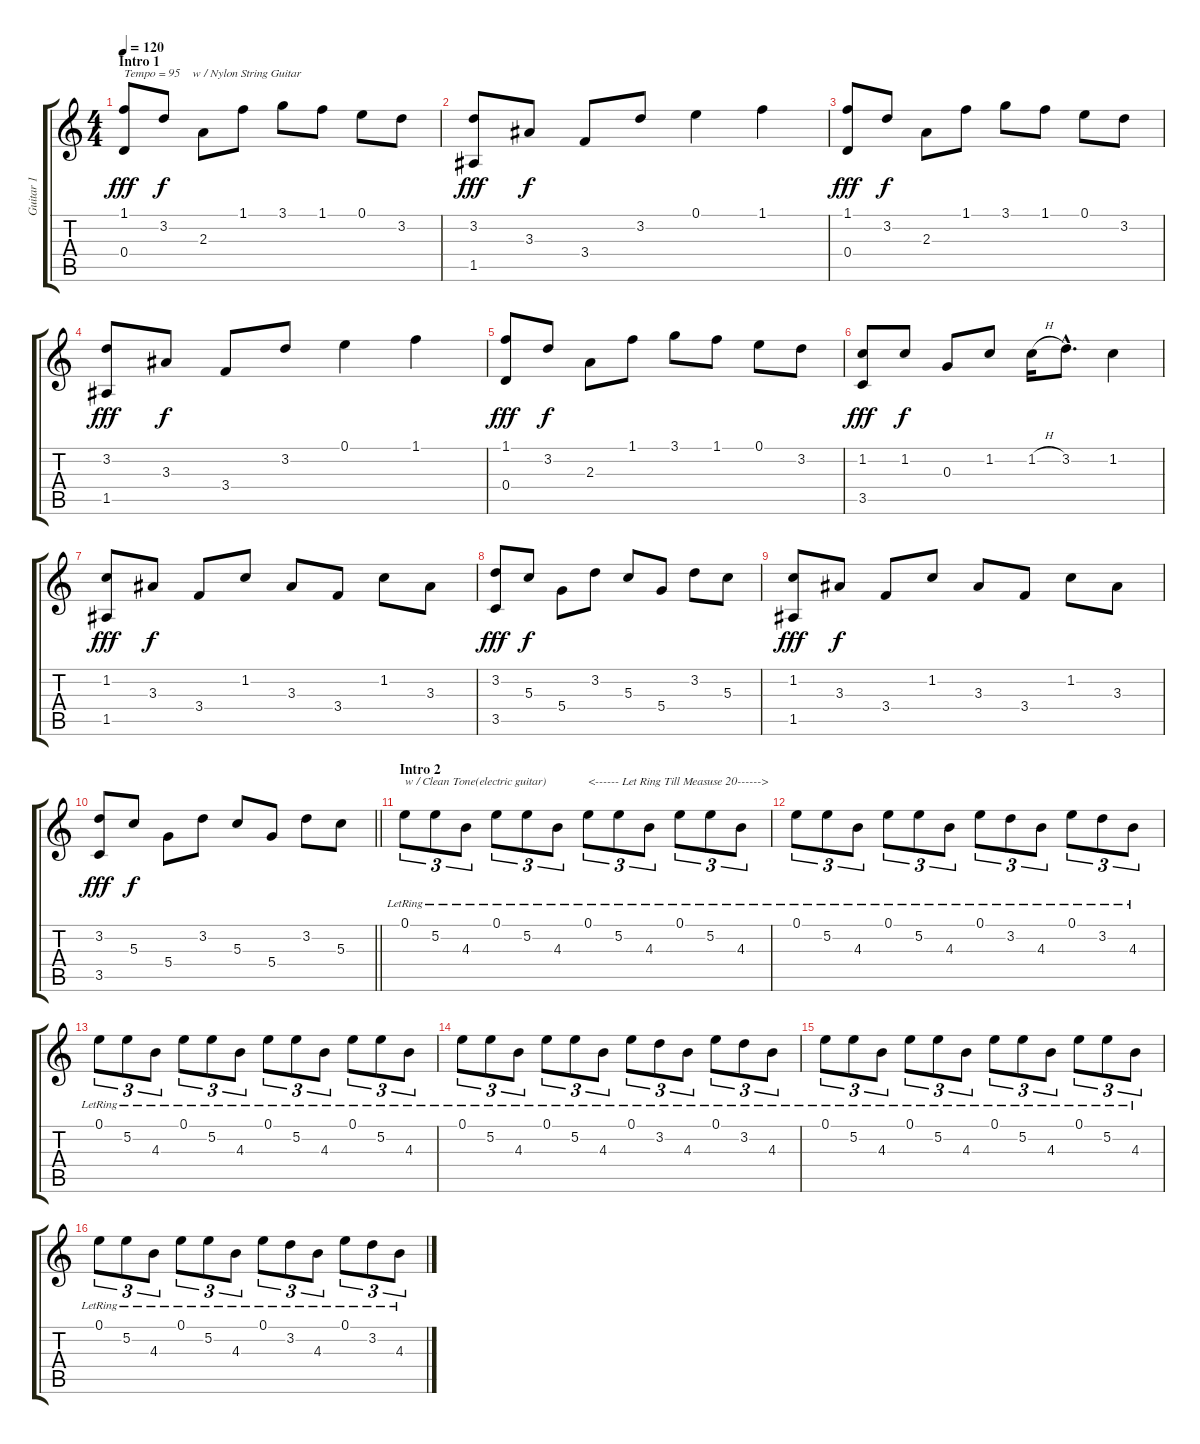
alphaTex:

\track ("Guitar 1" "Guitar 1") {instrument distortionguitar}
\staff {score tabs}
\tuning (E4 B3 G3 D3 A2 E2) {hide}
\ts (4 4)
\section ("" "Intro 1")
\tempo 120
\tempo 95
\tempo 120
\clef g2
\ks c
(1.1 0.4).8{txt "Tempo = 95    w / Nylon String Guitar" dy fff instrument acousticguitarnylon} 3.2.8{dy f} 2.3.8 1.1.8 3.1.8 1.1.8 0.1.8 3.2.8 |
(3.2 1.5).8{dy fff} 3.3.8{dy f} 3.4.8 3.2.8 0.1.4 1.1.4 |
(1.1 0.4).8{dy fff} 3.2.8{dy f} 2.3.8 1.1.8 3.1.8 1.1.8 0.1.8 3.2.8 |
(3.2 1.5).8{dy fff} 3.3.8{dy f} 3.4.8 3.2.8 0.1.4 1.1.4 |
(1.1 0.4).8{dy fff} 3.2.8{dy f} 2.3.8 1.1.8 3.1.8 1.1.8 0.1.8 3.2.8 |
(1.2 3.5).8{dy fff} 1.2.8{dy f} 0.3.8 1.2.8 1.2{h}.16 3.2{hac}.8{d} 1.2.4 |
(1.2 1.5).8{dy fff} 3.3.8{dy f} 3.4.8 1.2.8 3.3.8 3.4.8 1.2.8 3.3.8 |
(3.2 3.5).8{dy fff} 5.3.8{dy f} 5.4.8 3.2.8 5.3.8 5.4.8 3.2.8 5.3.8 |
(1.2 1.5).8{dy fff} 3.3.8{dy f} 3.4.8 1.2.8 3.3.8 3.4.8 1.2.8 3.3.8 |
\barLineRight lightlight
(3.2 3.5).8{dy fff} 5.3.8{dy f} 5.4.8 3.2.8 5.3.8 5.4.8 3.2.8 5.3.8 |
\section ("" "Intro 2")
0.1{lr}.8{tu (3 2) txt "w / Clean Tone(electric guitar)" instrument electricguitarclean} 5.2{lr}.8{tu (3 2)} 4.3{lr}.8{tu (3 2)} 0.1{lr}.8{tu (3 2)} 5.2{lr}.8{tu (3 2)} 4.3{lr}.8{tu (3 2)} 0.1{lr}.8{tu (3 2) txt "<------ Let Ring Till Measuse 20------>"} 5.2{lr}.8{tu (3 2)} 4.3{lr}.8{tu (3 2)} 0.1{lr}.8{tu (3 2)} 5.2{lr}.8{tu (3 2)} 4.3{lr}.8{tu (3 2)} |
0.1{lr}.8{tu (3 2)} 5.2{lr}.8{tu (3 2)} 4.3{lr}.8{tu (3 2)} 0.1{lr}.8{tu (3 2)} 5.2{lr}.8{tu (3 2)} 4.3{lr}.8{tu (3 2)} 0.1{lr}.8{tu (3 2)} 3.2{lr}.8{tu (3 2)} 4.3{lr}.8{tu (3 2)} 0.1{lr}.8{tu (3 2)} 3.2{lr}.8{tu (3 2)} 4.3{lr}.8{tu (3 2)} |
0.1{lr}.8{tu (3 2)} 5.2{lr}.8{tu (3 2)} 4.3{lr}.8{tu (3 2)} 0.1{lr}.8{tu (3 2)} 5.2{lr}.8{tu (3 2)} 4.3{lr}.8{tu (3 2)} 0.1{lr}.8{tu (3 2)} 5.2{lr}.8{tu (3 2)} 4.3{lr}.8{tu (3 2)} 0.1{lr}.8{tu (3 2)} 5.2{lr}.8{tu (3 2)} 4.3{lr}.8{tu (3 2)} |
0.1{lr}.8{tu (3 2)} 5.2{lr}.8{tu (3 2)} 4.3{lr}.8{tu (3 2)} 0.1{lr}.8{tu (3 2)} 5.2{lr}.8{tu (3 2)} 4.3{lr}.8{tu (3 2)} 0.1{lr}.8{tu (3 2)} 3.2{lr}.8{tu (3 2)} 4.3{lr}.8{tu (3 2)} 0.1{lr}.8{tu (3 2)} 3.2{lr}.8{tu (3 2)} 4.3{lr}.8{tu (3 2)} |
0.1{lr}.8{tu (3 2)} 5.2{lr}.8{tu (3 2)} 4.3{lr}.8{tu (3 2)} 0.1{lr}.8{tu (3 2)} 5.2{lr}.8{tu (3 2)} 4.3{lr}.8{tu (3 2)} 0.1{lr}.8{tu (3 2)} 5.2{lr}.8{tu (3 2)} 4.3{lr}.8{tu (3 2)} 0.1{lr}.8{tu (3 2)} 5.2{lr}.8{tu (3 2)} 4.3{lr}.8{tu (3 2)} |
0.1{lr}.8{tu (3 2)} 5.2{lr}.8{tu (3 2)} 4.3{lr}.8{tu (3 2)} 0.1{lr}.8{tu (3 2)} 5.2{lr}.8{tu (3 2)} 4.3{lr}.8{tu (3 2)} 0.1{lr}.8{tu (3 2)} 3.2{lr}.8{tu (3 2)} 4.3{lr}.8{tu (3 2)} 0.1{lr}.8{tu (3 2)} 3.2{lr}.8{tu (3 2)} 4.3{lr}.8{tu (3 2)}
